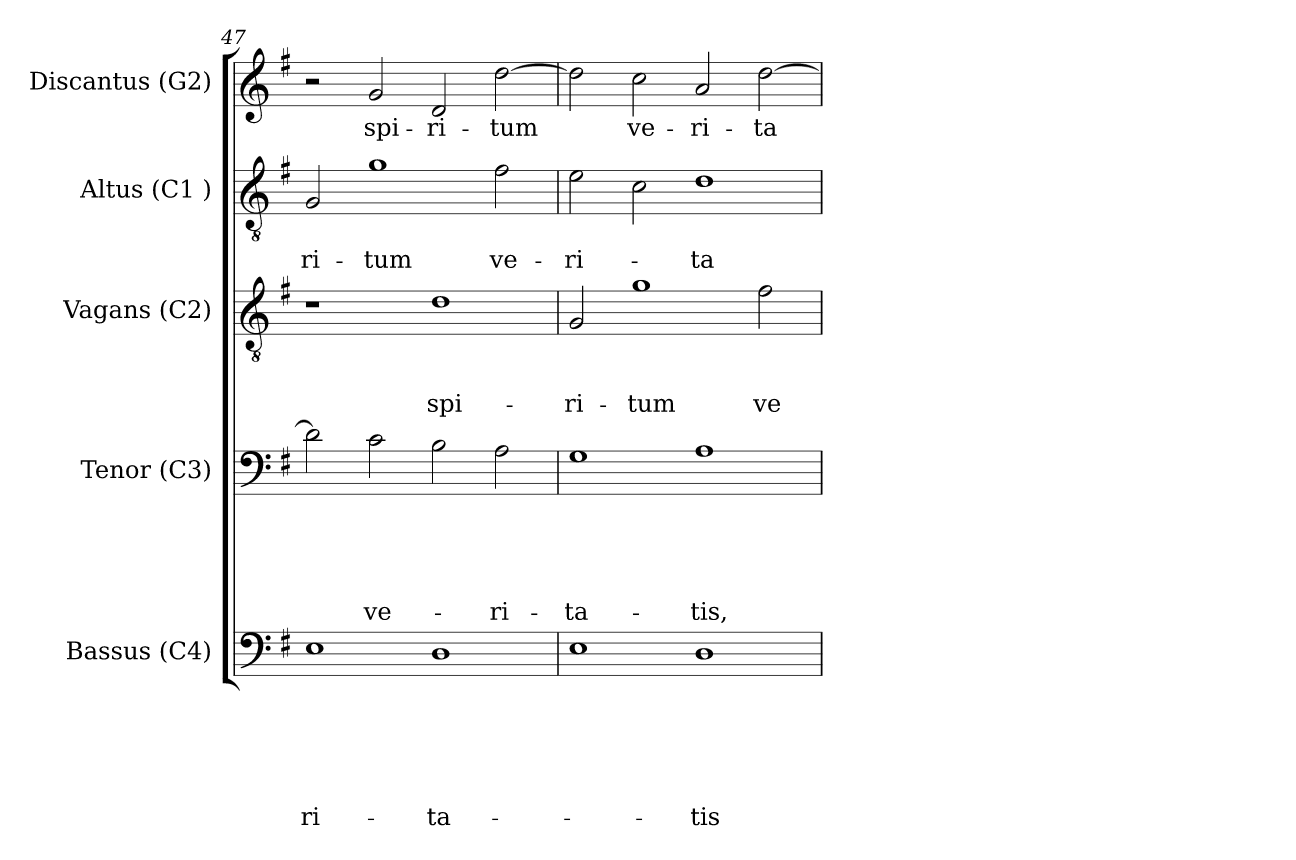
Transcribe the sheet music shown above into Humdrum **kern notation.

**kern	**text	**text	**text	**text	**text	**text	**kern	**text	**text	**text	**text	**text	**kern	**text	**text	**text	**kern	**text	**text	**kern	**text
*part5	*part5	*part5	*part5	*part5	*part5	*part5	*part4	*part4	*part4	*part4	*part4	*part4	*part3	*part3	*part3	*part3	*part2	*part2	*part2	*part1	*part1
*staff5	*staff5	*staff5	*staff5	*staff5	*staff5	*staff5	*staff4	*staff4	*staff4	*staff4	*staff4	*staff4	*staff3	*staff3	*staff3	*staff3	*staff2	*staff2	*staff2	*staff1	*staff1
*I"Bassus (C4)	*	*	*	*	*	*	*I"Tenor (C3)	*	*	*	*	*	*I"Vagans (C2)	*	*	*	*I"Altus (C1 )	*	*	*I"Discantus (G2)	*
*I'B.	*	*	*	*	*	*	*I'T.	*	*	*	*	*	*I'V.	*	*	*	*I'A.	*	*	*I'D.	*
*clefF4	*	*	*	*	*	*	*clefF4	*	*	*	*	*	*clefGv2	*	*	*	*clefGv2	*	*	*clefG2	*
*k[f#]	*	*	*	*	*	*	*k[f#]	*	*	*	*	*	*k[f#]	*	*	*	*k[f#]	*	*	*k[f#]	*
*G:	*	*	*	*	*	*	*G:	*	*	*	*	*	*G:	*	*	*	*G:	*	*	*G:	*
=47	=47	=47	=47	=47	=47	=47	=47	=47	=47	=47	=47	=47	=47	=47	=47	=47	=47	=47	=47	=47	=47
!	!	!	!	!	!	!LO:LY:b	!	!	!	!	!	!	!	!	!	!	!	!	!LO:LY:b	!	!
1E	.	.	.	.	.	-ri-	2d\]	.	.	.	.	.	1r	.	.	.	2G/	.	-ri-	2r	.
!	!	!	!	!	!	!	!	!	!	!	!	!LO:LY:b	!	!	!	!	!	!	!LO:LY:b	!	!LO:LY:b
.	.	.	.	.	.	.	2c\	.	.	.	.	ve-	.	.	.	.	1g	.	-tum	2g/	spi-
!	!	!	!	!	!	!LO:LY:b	!	!	!	!	!	!	!	!	!	!LO:LY:b	!	!	!	!	!LO:LY:b
1D	.	.	.	.	.	-ta-	2B\	.	.	.	.	.	1d	.	.	spi-	.	.	.	2d/	-ri-
!	!	!	!	!	!	!	!	!	!	!	!	!LO:LY:b	!	!	!	!	!	!	!LO:LY:b	!	!LO:LY:b
.	.	.	.	.	.	.	2A\	.	.	.	.	-ri-	.	.	.	.	2f#\	.	ve-	[>2dd\	-tum
=48	=48	=48	=48	=48	=48	=48	=48	=48	=48	=48	=48	=48	=48	=48	=48	=48	=48	=48	=48	=48	=48
!	!	!	!	!	!	!	!	!	!	!	!	!LO:LY:b	!	!	!	!LO:LY:b	!	!	!LO:LY:b	!	!
1E	.	.	.	.	.	.	1G	.	.	.	.	-ta-	2G/	.	.	-ri-	2e\	.	-ri-	2dd\]	.
!	!	!	!	!	!	!	!	!	!	!	!	!	!	!	!	!LO:LY:b	!	!	!	!	!LO:LY:b
.	.	.	.	.	.	.	.	.	.	.	.	.	1g	.	.	-tum	2c\	.	.	2cc\	ve-
!	!	!	!	!	!	!LO:LY:b	!	!	!	!	!	!LO:LY:b	!	!	!	!	!	!	!LO:LY:b	!	!LO:LY:b
1D	.	.	.	.	.	-tis	1A	.	.	.	.	-tis,	.	.	.	.	1d	.	-ta-	2a/	-ri-
!	!	!	!	!	!	!	!	!	!	!	!	!	!	!	!	!LO:LY:b	!	!	!	!	!LO:LY:b
.	.	.	.	.	.	.	.	.	.	.	.	.	2f#\	.	.	ve-	.	.	.	[<2dd\	-ta-
=	=	=	=	=	=	=	=	=	=	=	=	=	=	=	=	=	=	=	=	=	=
*-	*-	*-	*-	*-	*-	*-	*-	*-	*-	*-	*-	*-	*-	*-	*-	*-	*-	*-	*-	*-	*-
